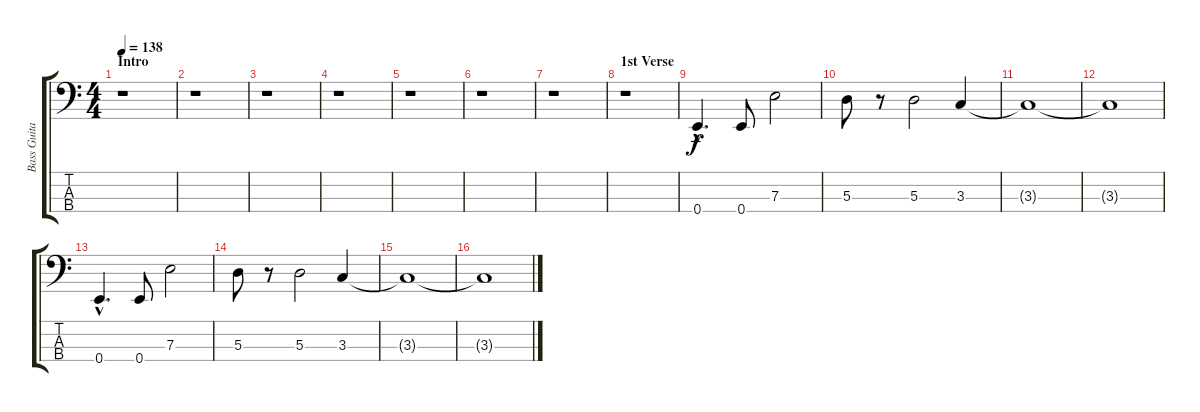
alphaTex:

\track ("Bass Guitar" "Bass Guita") {instrument electricbasspick}
\staff {score tabs}
\tuning (G2 D2 A1 E1) {hide}
\ts (4 4)
\section ("" "Intro")
\tempo 138
\clef f4
\ks c
r.1{dy f instrument electricbasspick} |
r.1 |
r.1 |
r.1 |
r.1 |
r.1 |
r.1 |
\section ("" "1st Verse")
r.1 |
0.4{hac}.4{d} 0.4.8 7.3.2 |
5.3.8 r.8 5.3.2 3.3.4 |
3.3{t}.1 |
3.3{t}.1 |
0.4{hac}.4{d} 0.4.8 7.3.2 |
5.3.8 r.8 5.3.2 3.3.4 |
3.3{t}.1 |
3.3{t}.1
